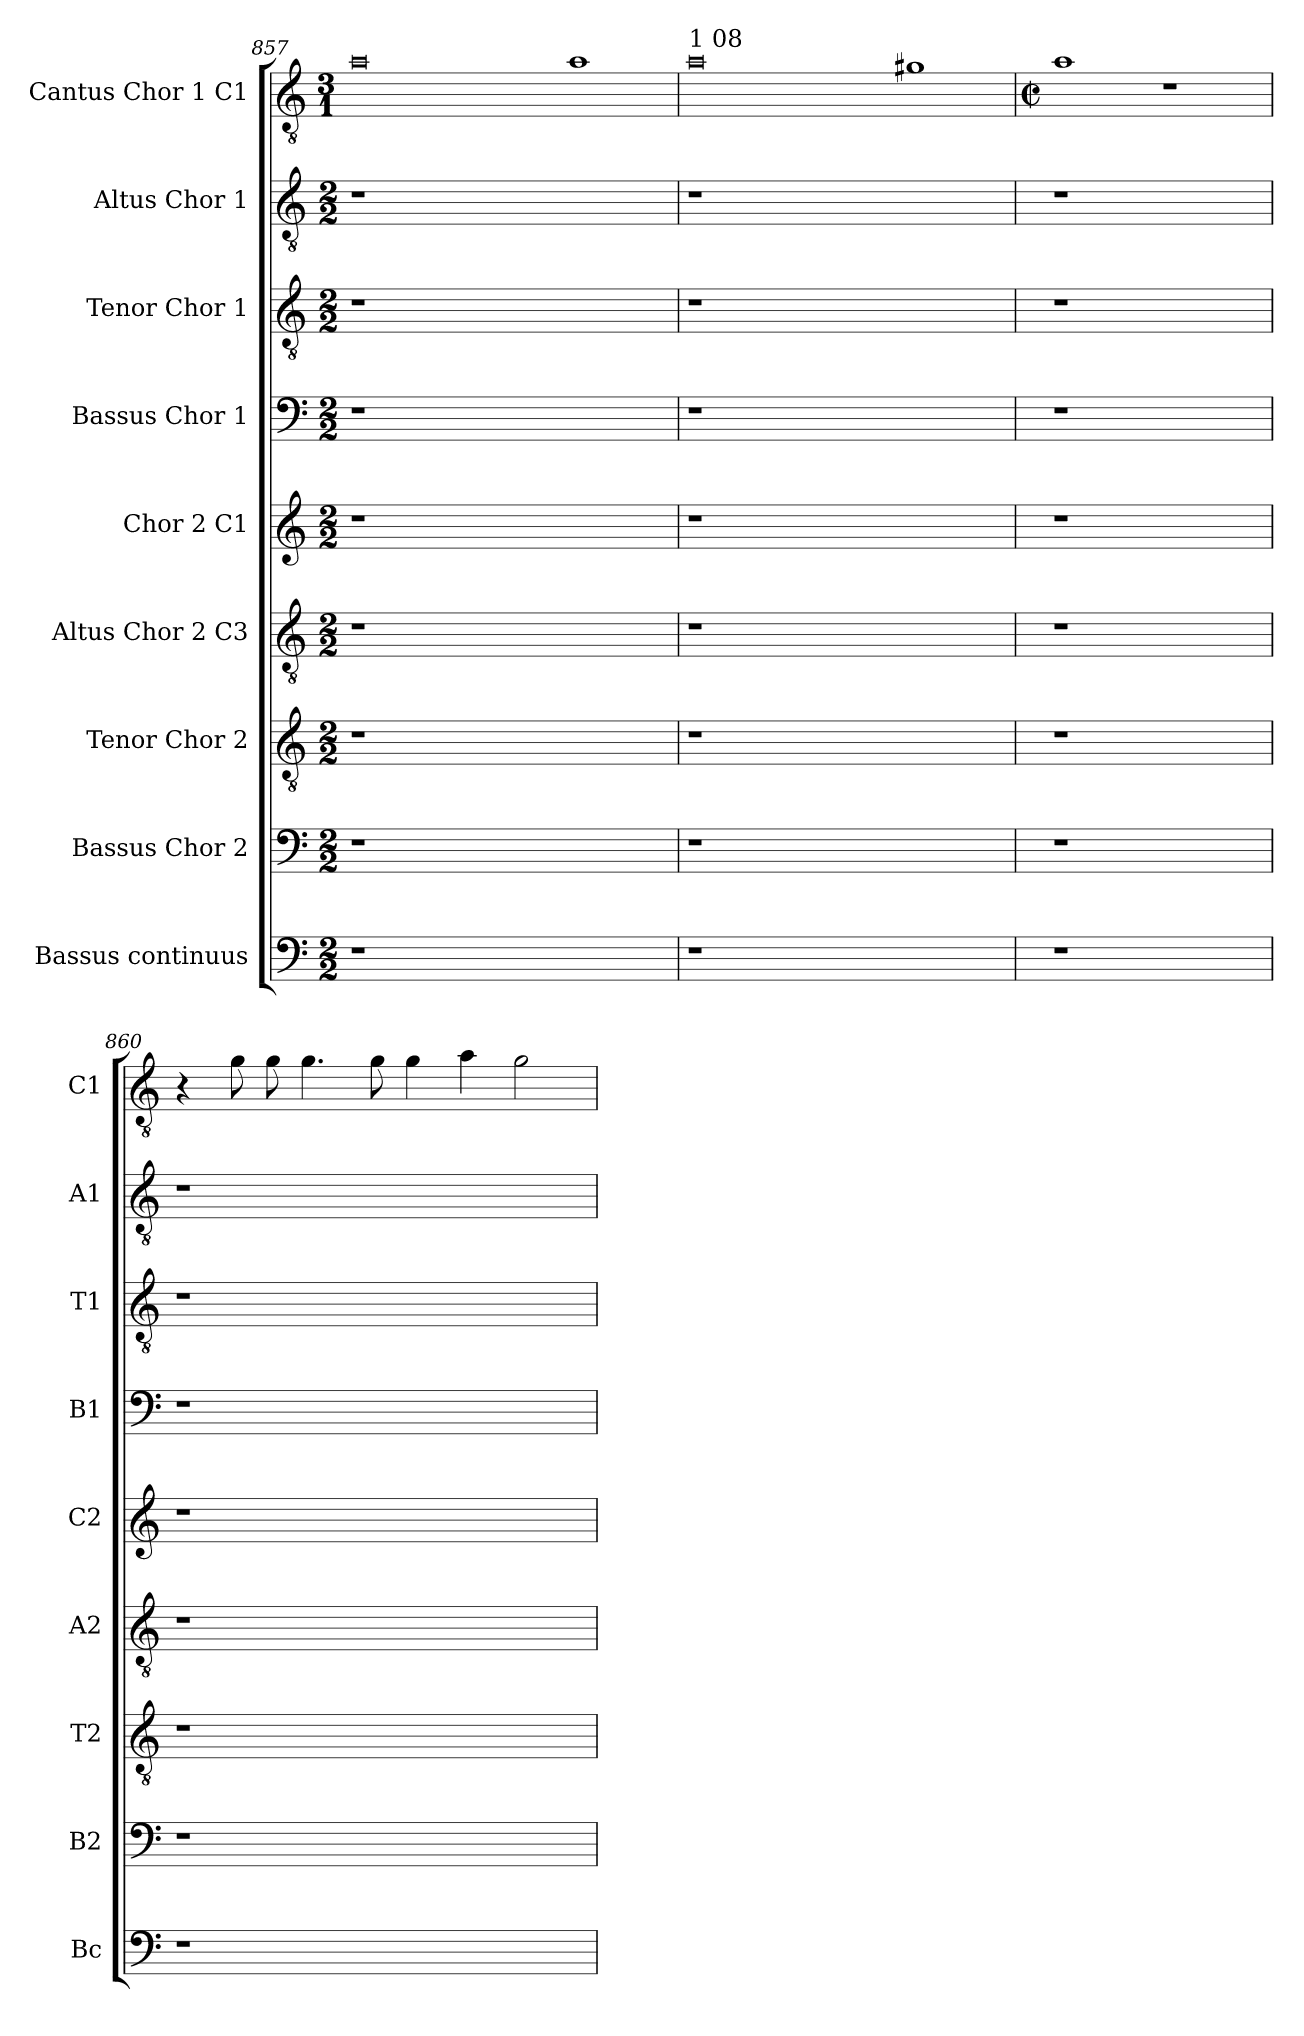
**kern	**kern	**kern	**kern	**kern	**kern	**kern	**kern	**kern
*part9	*part8	*part7	*part6	*part5	*part4	*part3	*part2	*part1
*staff9	*staff8	*staff7	*staff6	*staff5	*staff4	*staff3	*staff2	*staff1
*I"Bassus continuus	*I"Bassus Chor 2	*I"Tenor Chor 2	*I"Altus Chor 2 C3	*I"Chor 2 C1	*I"Bassus Chor 1	*I"Tenor Chor 1	*I"Altus Chor 1	*I"Cantus Chor 1 C1
*I'Bc	*I'B2	*I'T2	*I'A2	*I'C2	*I'B1	*I'T1	*I'A1	*I'C1
*clefF4	*clefF4	*clefGv2	*clefGv2	*clefG2	*clefF4	*clefGv2	*clefGv2	*clefGv2
*ITrd7c12	*	*	*	*	*	*	*	*
*k[]	*k[]	*k[]	*k[]	*k[]	*k[]	*k[]	*k[]	*k[]
*C:	*C:	*C:	*C:	*C:	*C:	*C:	*C:	*C:
*M2/2	*M2/2	*M2/2	*M2/2	*M2/2	*M2/2	*M2/2	*M2/2	*M3/1
=857	=857	=857	=857	=857	=857	=857	=857	=857
1r	1r	1r	1r	1r	1r	1r	1r	0a
0ryy	0ryy	0ryy	0ryy	0ryy	0ryy	0ryy	0ryy	.
.	.	.	.	.	.	.	.	1a
!!LO:LB:g=z
=858	=858	=858	=858	=858	=858	=858	=858	=858
!	!	!	!	!	!	!	!	!LO:TX:a:t=1 08
1r	1r	1r	1r	1r	1r	1r	1r	0a
0ryy	0ryy	0ryy	0ryy	0ryy	0ryy	0ryy	0ryy	.
.	.	.	.	.	.	.	.	1g#X
=859	=859	=859	=859	=859	=859	=859	=859	=859
*	*	*	*	*	*	*	*	*M2/2
*	*	*	*	*	*	*	*	*met(c|)
1r	1r	1r	1r	1r	1r	1r	1r	1a
1ryy	1ryy	1ryy	1ryy	1ryy	1ryy	1ryy	1ryy	1r
=860	=860	=860	=860	=860	=860	=860	=860	=860
1r	1r	1r	1r	1r	1r	1r	1r	4r
.	.	.	.	.	.	.	.	8g\
.	.	.	.	.	.	.	.	8g\
.	.	.	.	.	.	.	.	4.g\
.	.	.	.	.	.	.	.	8g\
1ryy	1ryy	1ryy	1ryy	1ryy	1ryy	1ryy	1ryy	4g\
.	.	.	.	.	.	.	.	4a\
.	.	.	.	.	.	.	.	2g\
=	=	=	=	=	=	=	=	=
*-	*-	*-	*-	*-	*-	*-	*-	*-
